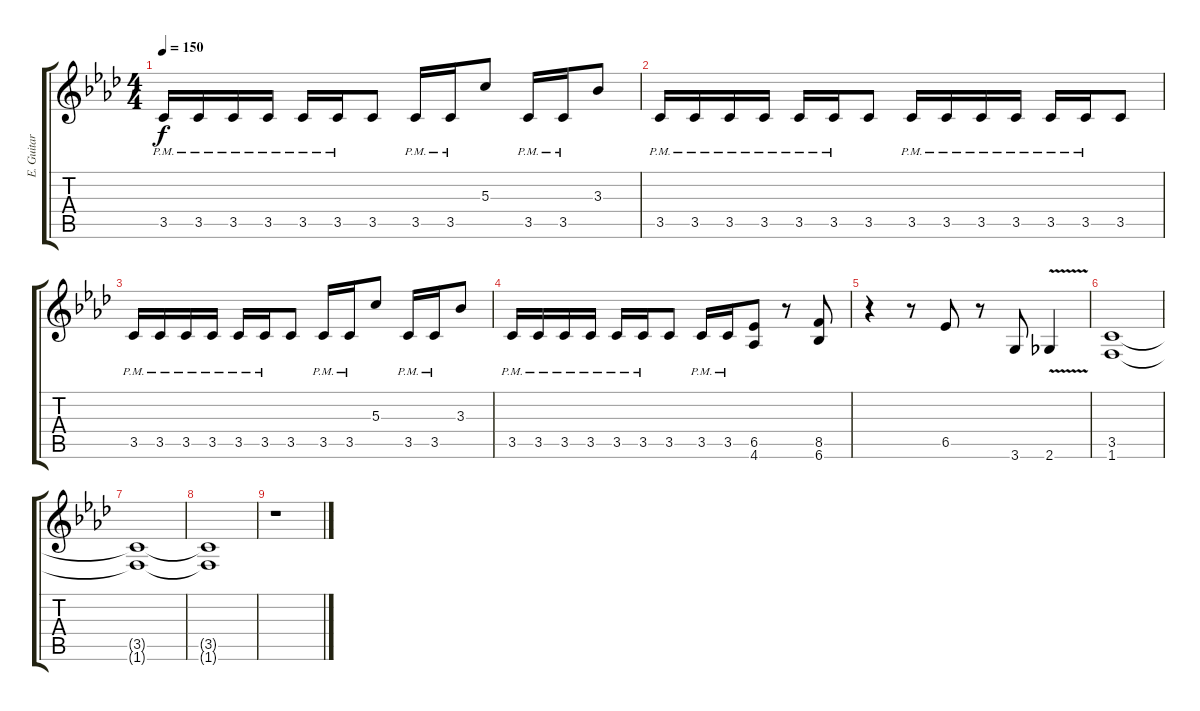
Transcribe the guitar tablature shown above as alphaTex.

\track ("E. Guitar II" "E. Guitar ") {instrument overdrivenguitar}
\staff {score tabs}
\tuning (E4 B3 G3 D3 A2 E2) {hide}
\ts (4 4)
\tempo 150
\clef g2
\ks ab
3.5{pm}.16{dy f} 3.5{pm}.16 3.5{pm}.16 3.5{pm}.16 3.5{pm}.16 3.5{pm}.16 3.5.8 3.5{pm}.16 3.5{pm}.16 5.3.8 3.5{pm}.16 3.5{pm}.16 3.3.8 |
3.5{pm}.16 3.5{pm}.16 3.5{pm}.16 3.5{pm}.16 3.5{pm}.16 3.5{pm}.16 3.5.8 3.5{pm}.16 3.5{pm}.16 3.5{pm}.16 3.5{pm}.16 3.5{pm}.16 3.5{pm}.16 3.5.8 |
3.5{pm}.16 3.5{pm}.16 3.5{pm}.16 3.5{pm}.16 3.5{pm}.16 3.5{pm}.16 3.5.8 3.5{pm}.16 3.5{pm}.16 5.3.8 3.5{pm}.16 3.5{pm}.16 3.3.8 |
3.5{pm}.16 3.5{pm}.16 3.5{pm}.16 3.5{pm}.16 3.5{pm}.16 3.5{pm}.16 3.5.8 3.5{pm}.16 3.5{pm}.16 (6.5 4.6).8 r.8 (8.5 6.6).8 |
r.4 r.8 6.5.8 r.8 3.6.8 2.6{v}.4 |
(3.5 1.6).1 |
(3.5{t} 1.6{t}).1 |
(3.5{t} 1.6{t}).1 |
r.1
